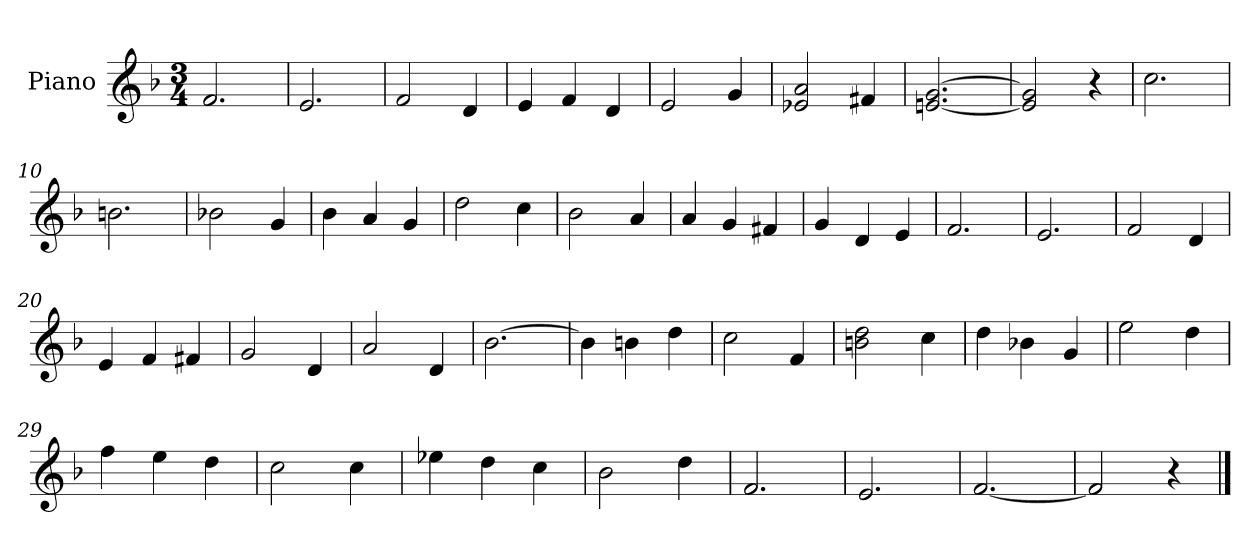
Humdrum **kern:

**kern
*part1
*staff1
*I"Piano
*I'Pno.
*clefG2
*k[b-]
*M3/4
*MM120
=1
2.f/
=2
2.e/
=3
2f/
4d/
=4
4e/
4f/
4d/
=5
2e/
4g/
=6
2e-X/ 2a/
4f#X/
=7
[2.en/ [2.g/
=8
2e/] 2g/]
4r
=9
2.cc\
=10
2.bn\
=11
2b-X\
4g/
=12
4b-\
4a/
4g/
=13
2dd\
4cc\
!!LO:LB:g=z
=14
2b-\
4a/
=15
4a/
4g/
4f#X/
=16
4g/
4d/
4e/
=17
2.f/
=18
2.e/
=19
2f/
4d/
=20
4e/
4f/
4f#X/
=21
2g/
4d/
=22
2a/
4d/
=23
[2.b-\
=24
4b-\]
4bn\
4dd\
=25
2cc\
4f/
!!LO:LB:g=z
=26
2bn\ 2dd\
4cc\
=27
4dd\
4b-X\
4g/
=28
2ee\
4dd\
=29
4ff\
4ee\
4dd\
=30
2cc\
4cc\
=31
4ee-X\
4dd\
4cc\
=32
2b-\
4dd\
=33
2.f/
=34
2.e/
=35
[2.f/
=36
2f/]
4r
==
*-
